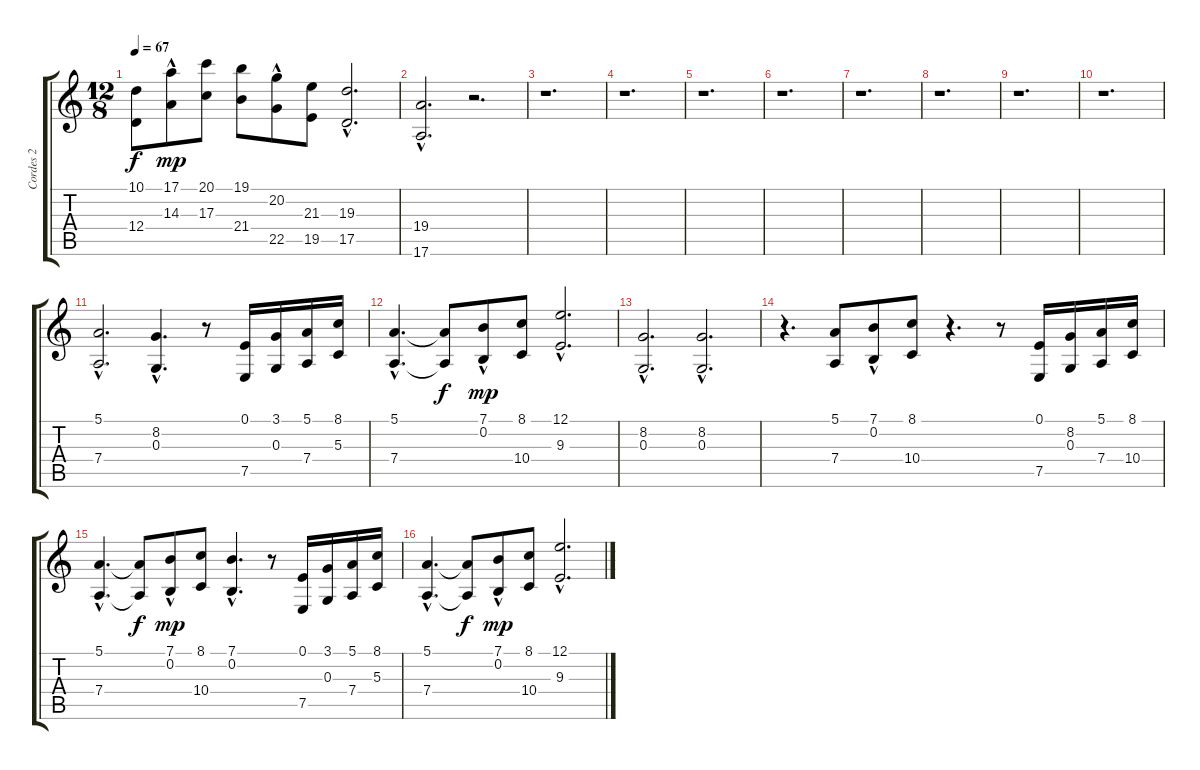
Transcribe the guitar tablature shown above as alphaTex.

\track ("Cordes 2" "Cordes 2") {instrument stringensemble1}
\staff {score tabs}
\tuning (E4 B3 G3 D3 A2 E2) {hide}
\ts (12 8)
\tempo 67
\clef g2
\ks c
(10.1{t} 12.4{t}).8{dy f} (17.1{hac} 14.3{hac}).8{dy mp} (20.1 17.3).8 (19.1 21.4).8 (20.2{hac} 22.5{hac}).8 (21.3 19.5).8 (19.3{hac} 17.5{hac}).2{d} |
(19.4{hac} 17.6{hac}).2{d} r.2{d} |
r.1{d} |
r.1{d} |
r.1{d} |
r.1{d} |
r.1{d} |
r.1{d} |
r.1{d} |
r.1{d} |
(5.1{hac} 7.4{hac}).2{d} (8.2{hac} 0.3{hac}).4{d} r.8 (0.1 7.5).16 (3.1 0.3).16 (5.1 7.4).16 (8.1 5.3).16 |
(5.1{hac} 7.4{hac}).4{d} (5.1{t} 7.4{t}).8{dy f} (7.1{hac} 0.2{hac}).8{dy mp} (8.1 10.4).8 (12.1{hac} 9.3{hac}).2{d} |
(8.2{hac} 0.3{hac}).2{d} (8.2{hac} 0.3{hac}).2{d} |
r.4{d} (5.1 7.4).8 (7.1{hac} 0.2{hac}).8 (8.1 10.4).8 r.4{d} r.8 (0.1 7.5).16 (8.2 0.3).16 (5.1 7.4).16 (8.1 10.4).16 |
(5.1{hac} 7.4{hac}).4{d} (5.1{t} 7.4{t}).8{dy f} (7.1{hac} 0.2{hac}).8{dy mp} (8.1 10.4).8 (7.1{hac} 0.2{hac}).4{d} r.8 (0.1 7.5).16 (3.1 0.3).16 (5.1 7.4).16 (8.1 5.3).16 |
(5.1{hac} 7.4{hac}).4{d} (5.1{t} 7.4{t}).8{dy f} (7.1{hac} 0.2{hac}).8{dy mp} (8.1 10.4).8 (12.1{hac} 9.3{hac}).2{d}
